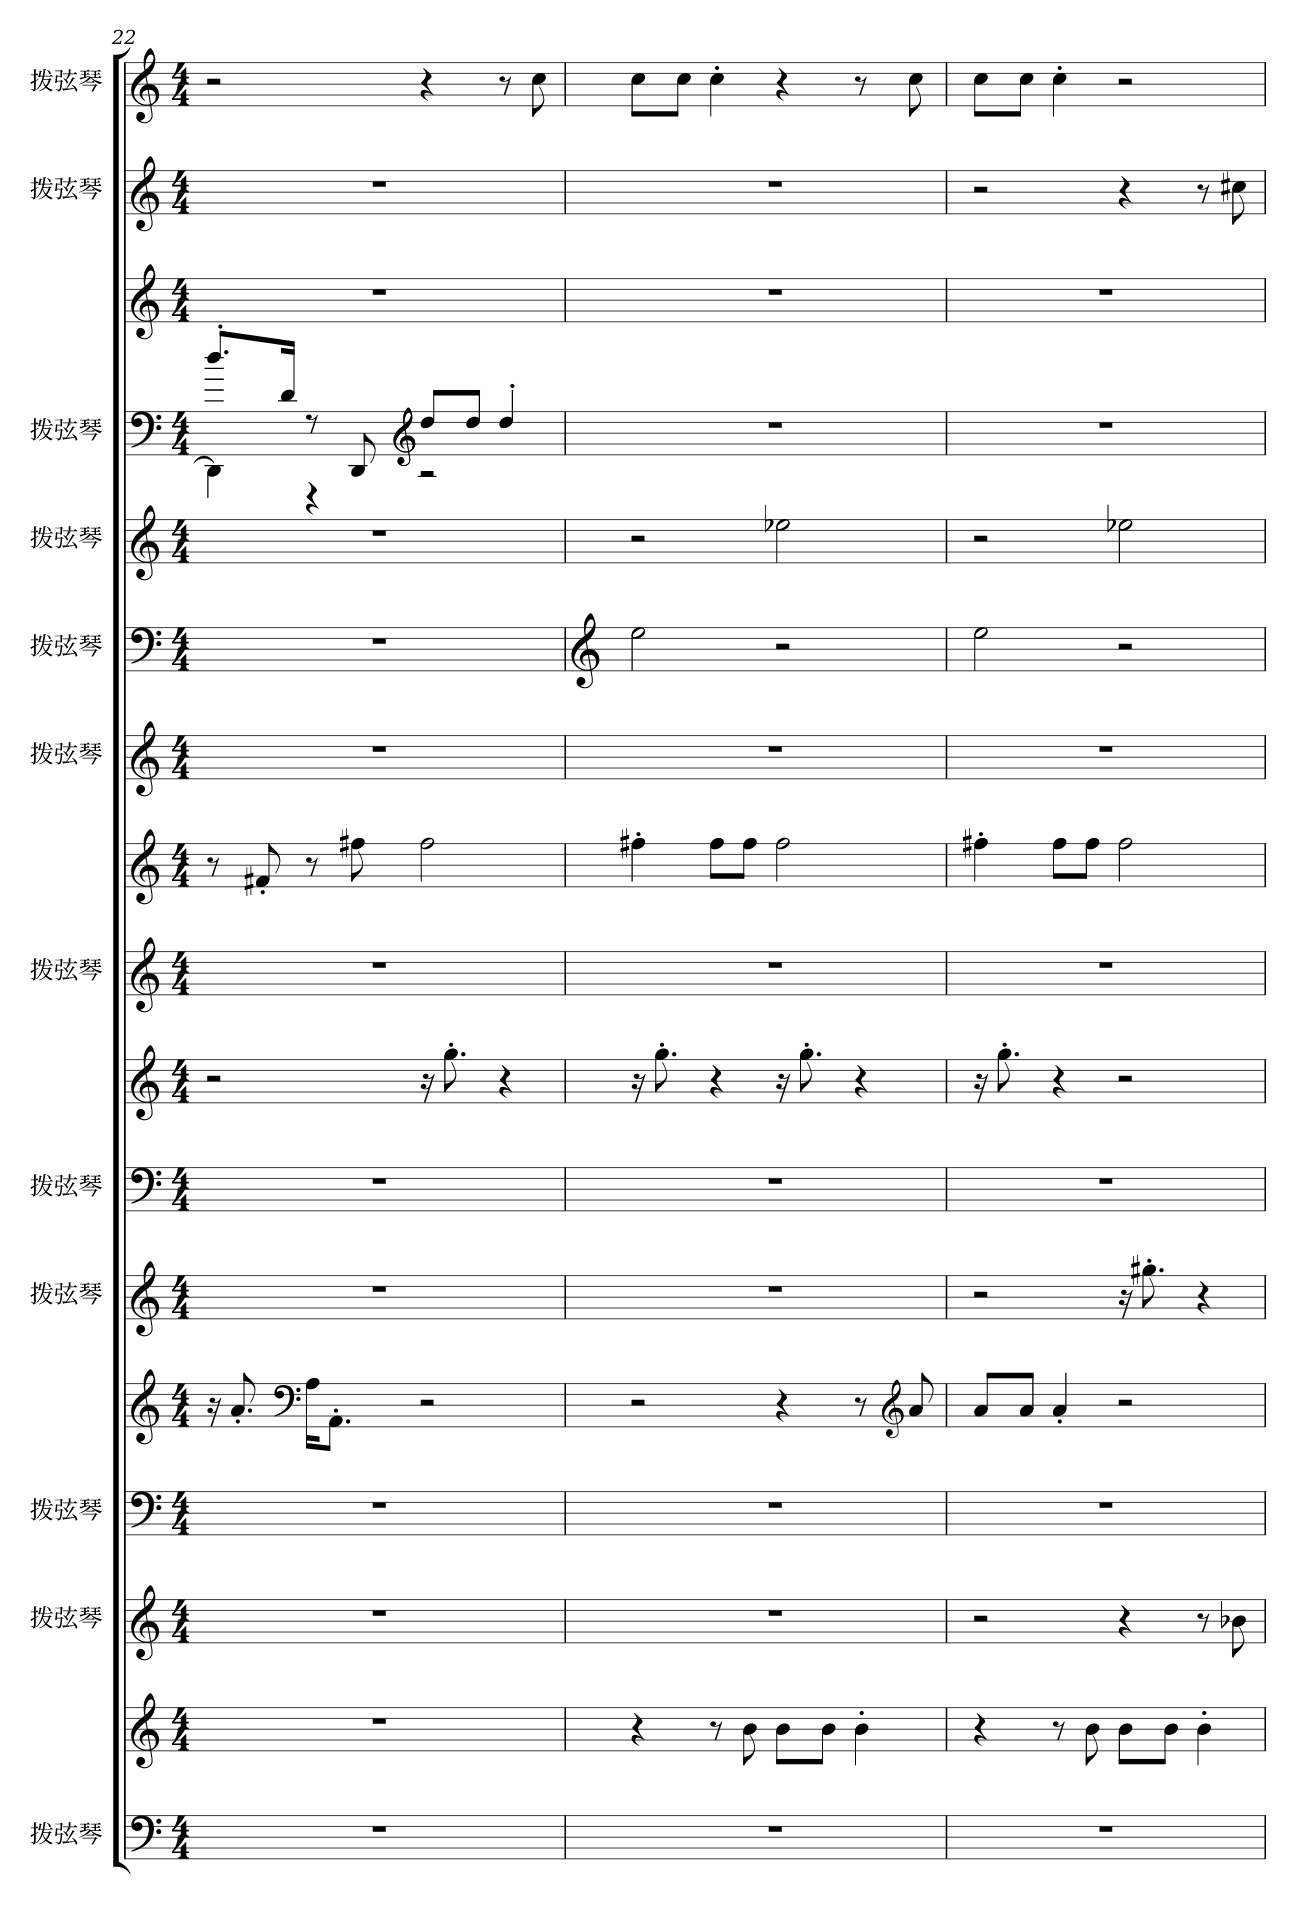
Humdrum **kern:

**kern	**kern	**kern	**kern	**kern	**kern	**kern	**kern	**kern	**kern	**kern	**kern	**kern	**kern	**kern	**kern	**kern
*part12	*part12	*part11	*part10	*part10	*part9	*part8	*part8	*part7	*part7	*part6	*part5	*part4	*part3	*part3	*part2	*part1
*staff17	*staff16	*staff15	*staff14	*staff13	*staff12	*staff11	*staff10	*staff9	*staff8	*staff7	*staff6	*staff5	*staff4	*staff3	*staff2	*staff1
*I"拨弦琴	*	*I"拨弦琴	*I"拨弦琴	*	*I"拨弦琴	*I"拨弦琴	*	*I"拨弦琴	*	*I"拨弦琴	*I"拨弦琴	*I"拨弦琴	*I"拨弦琴	*	*I"拨弦琴	*I"拨弦琴
!!LO:PB:g=z
*clefF4	*clefG2	*clefG2	*clefF4	*clefG2	*clefG2	*clefF4	*clefG2	*clefG2	*clefG2	*clefG2	*clefF4	*clefG2	*clefF4	*clefG2	*clefG2	*clefG2
*k[]	*k[]	*k[]	*k[]	*k[]	*k[]	*k[]	*k[]	*k[]	*k[]	*k[]	*k[]	*k[]	*k[]	*k[]	*k[]	*k[]
*M4/4	*M4/4	*M4/4	*M4/4	*M4/4	*M4/4	*M4/4	*M4/4	*M4/4	*M4/4	*M4/4	*M4/4	*M4/4	*M4/4	*M4/4	*M4/4	*M4/4
=22	=22	=22	=22	=22	=22	=22	=22	=22	=22	=22	=22	=22	=22	=22	=22	=22
*	*	*	*	*	*	*	*	*	*	*	*	*	*^	*	*	*
1r	1r	1r	1r	16r	1r	1r	2r	1r	8r	1r	1r	1r	8.dd'/L	4DD\]	1r	1r	2r
.	.	.	.	8.a'/	.	.	.	.	.	.	.	.	.	.	.	.	.
.	.	.	.	.	.	.	.	.	8f#X'/	.	.	.	.	.	.	.	.
.	.	.	.	.	.	.	.	.	.	.	.	.	16d/Jk	.	.	.	.
*	*	*	*	*clefF4	*	*	*	*	*	*	*	*	*	*	*	*	*
.	.	.	.	16A\KL	.	.	.	.	8r	.	.	.	8r	4r	.	.	.
.	.	.	.	8.AA'\J	.	.	.	.	.	.	.	.	.	.	.	.	.
.	.	.	.	.	.	.	.	.	8ff#X\	.	.	.	8DD/	.	.	.	.
*	*	*	*	*	*	*	*	*	*	*	*	*	*clefG2	*	*	*	*
.	.	.	.	2r	.	.	16r	.	2ff#\	.	.	.	8dd/L	2r	.	.	4r
.	.	.	.	.	.	.	8.gg'\	.	.	.	.	.	.	.	.	.	.
.	.	.	.	.	.	.	.	.	.	.	.	.	8dd/J	.	.	.	.
.	.	.	.	.	.	.	4r	.	.	.	.	.	4dd'/	.	.	.	8r
.	.	.	.	.	.	.	.	.	.	.	.	.	.	.	.	.	8cc\
*	*	*	*	*	*	*	*	*	*	*	*	*	*v	*v	*	*	*
=23	=23	=23	=23	=23	=23	=23	=23	=23	=23	=23	=23	=23	=23	=23	=23	=23
*	*	*	*	*	*	*	*	*	*	*	*clefG2	*	*	*	*	*
1r	4r	1r	1r	2r	1r	1r	16r	1r	4ff#X'\	1r	2ee\	2r	1r	1r	1r	8cc\L
.	.	.	.	.	.	.	8.gg'\	.	.	.	.	.	.	.	.	.
.	.	.	.	.	.	.	.	.	.	.	.	.	.	.	.	8cc\J
.	8r	.	.	.	.	.	4r	.	8ff#\L	.	.	.	.	.	.	4cc'\
.	8b\	.	.	.	.	.	.	.	8ff#\J	.	.	.	.	.	.	.
.	8b\L	.	.	4r	.	.	16r	.	2ff#\	.	2r	2ee-X\	.	.	.	4r
.	.	.	.	.	.	.	8.gg'\	.	.	.	.	.	.	.	.	.
.	8b\J	.	.	.	.	.	.	.	.	.	.	.	.	.	.	.
.	4b'\	.	.	8r	.	.	4r	.	.	.	.	.	.	.	.	8r
*	*	*	*	*clefG2	*	*	*	*	*	*	*	*	*	*	*	*
.	.	.	.	8a/	.	.	.	.	.	.	.	.	.	.	.	8cc\
=24	=24	=24	=24	=24	=24	=24	=24	=24	=24	=24	=24	=24	=24	=24	=24	=24
1r	4r	2r	1r	8a/L	2r	1r	16r	1r	4ff#X'\	1r	2ee\	2r	1r	1r	2r	8cc\L
.	.	.	.	.	.	.	8.gg'\	.	.	.	.	.	.	.	.	.
.	.	.	.	8a/J	.	.	.	.	.	.	.	.	.	.	.	8cc\J
.	8r	.	.	4a'/	.	.	4r	.	8ff#\L	.	.	.	.	.	.	4cc'\
.	8b\	.	.	.	.	.	.	.	8ff#\J	.	.	.	.	.	.	.
.	8b\L	4r	.	2r	16r	.	2r	.	2ff#\	.	2r	2ee-X\	.	.	4r	2r
.	.	.	.	.	8.gg#X'\	.	.	.	.	.	.	.	.	.	.	.
.	8b\J	.	.	.	.	.	.	.	.	.	.	.	.	.	.	.
.	4b'\	8r	.	.	4r	.	.	.	.	.	.	.	.	.	8r	.
.	.	8b-X\	.	.	.	.	.	.	.	.	.	.	.	.	8cc#X\	.
=	=	=	=	=	=	=	=	=	=	=	=	=	=	=	=	=
*-	*-	*-	*-	*-	*-	*-	*-	*-	*-	*-	*-	*-	*-	*-	*-	*-
